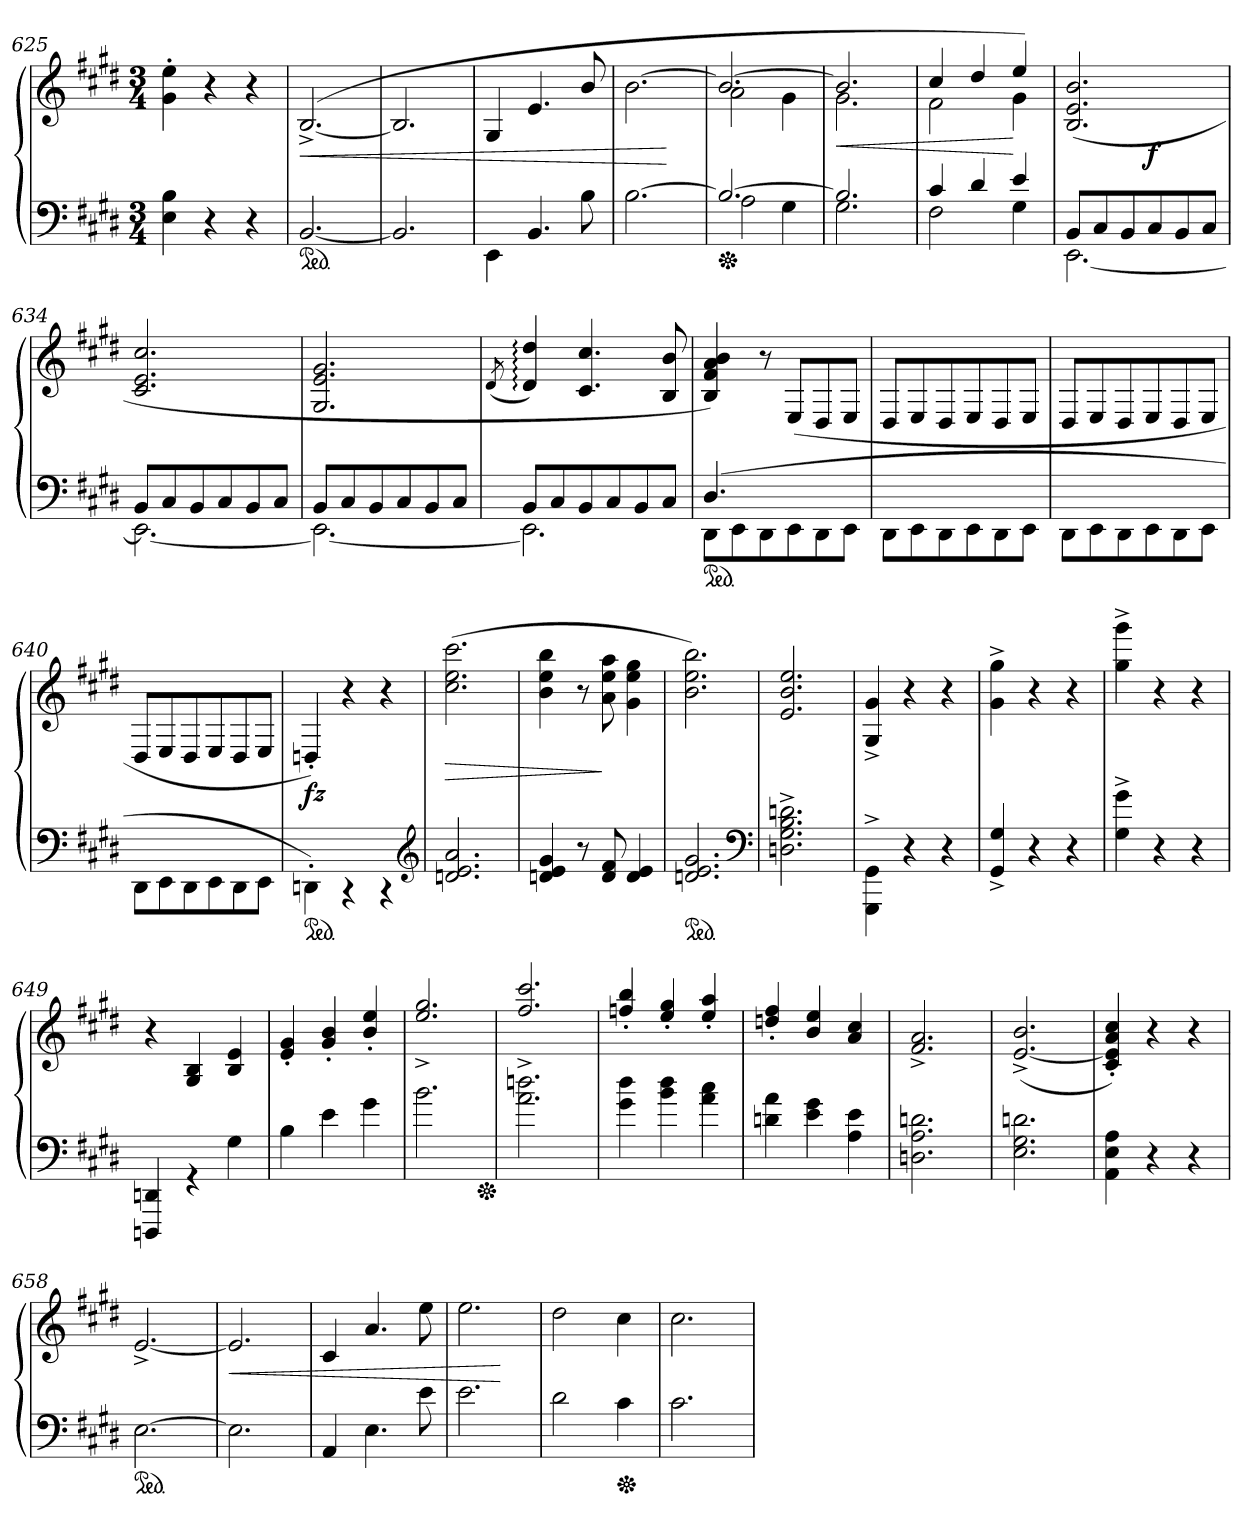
**kern	**kern	**dynam
*part1	*part1	*part1
*staff2	*staff1	*staff1/2
*clefF4	*clefG2	*
*k[f#c#g#d#]	*k[f#c#g#d#]	*
*M3/4	*M3/4	*
=625	=625	=625
4E 4B	4g#'> 4ee'>	.
4r	4r	.
4r	4r	.
=626	=626	=626
*ped	*	*
[2.BB	(>[2.B^<	<
=627	=627	=627
2.BB]	2.B]	.
=628	=628	=628
4EE\	4G#/	.
4.BB/	4.e	.
8B\	8b/	.
=629	=629	=629
[2.B	[2.b	.
.	.	[
=630	=630	=630
*^	*^	*
*Xped	*	*	*	*
2.B_	2A	2.b_	2a	.
.	4G#	.	4g#	.
=631	=631	=631	=631	=631
2.B]	2.G#	2.b]	2.g#	<
=632	=632	=632	=632	=632
4c#	2F#	4cc#	2f#	.
4d#	.	4dd#	.	.
4e	4G#	4ee)	4g#	[
=633	=633	=633	=633	=633
8BBL	[2.EE	(>2.B 2.e 2.b	4.ryy	.
8C#	.	.	.	.
8BB	.	.	.	.
8C#	.	.	4.ryy	f
8BB	.	.	.	.
8C#J	.	.	.	.
*	*	*v	*v	*
=634	=634	=634	=634
8BBL	2.EE_	2.c# 2.e 2.cc#	.
8C#	.	.	.
8BB	.	.	.
8C#	.	.	.
8BB	.	.	.
8C#J	.	.	.
=635	=635	=635	=635
8BBL	2.EE_	2.G# 2.e 2.g#	.
8C#	.	.	.
8BB	.	.	.
8C#	.	.	.
8BB	.	.	.
8C#J	.	.	.
=636	=636	=636	=636
.	.	(8qd#/	.
8BBL	2.EE]	4d#: 4dd#:)	.
8C#	.	.	.
8BB	.	4.c# 4.cc#	.
8C#	.	.	.
8BB	.	.	.
8C#J	.	8B 8b	.
=637	=637	=637	=637
*ped	*	*	*
(<4.D#	8DD#L	4B 4f# 4a 4b)	.
.	8EE	.	.
.	8DD#	8r	.
4ryy	8EE	(>8E/L	.
.	8DD#	8D#/	.
8ryy	8EEJ	8E/J	.
*v	*v	*	*
=638	=638	=638
8DD#\L	8D#/L	.
8EE\	8E/	.
8DD#\	8D#/	.
8EE\	8E/	.
8DD#\	8D#/	.
8EE\J	8E/J	.
=639	=639	=639
8DD#\L	8D#/L	.
8EE\	8E/	.
8DD#\	8D#/	.
8EE\	8E/	.
8DD#\	8D#/	.
8EE\J	8E/J	.
=640	=640	=640
8DD#\L	8D#/L	.
8EE\	8E/	.
8DD#\	8D#/	.
8EE\	8E/	.
8DD#\	8D#/	.
8EE\J	8E/J	.
=641	=641	=641
*ped	*	*
4DDn'<\)	4Dn'>/)	fz
4rCC	4r	.
4rCC	4r	.
*clefG2	*	*
=642	=642	=642
2.dn 2.e 2.a	(>2.cc# 2.ee 2.ccc#	>
=643	=643	=643
4dn 4e 4g#	4b 4ee 4bb	.
8r	8r	.
8d 8f#	8a 8ee 8aa	]
4d 4e	4g# 4ee 4gg#	.
=644	=644	=644
*ped	*	*
2.dn 2.e 2.g#	2.b 2.ee 2.bb)	.
*clefF4	*	*
=645	=645	=645
2.Dn^> 2.G#^> 2.B^> 2.dn^>	2.e 2.b 2.ee	.
=646	=646	=646
4GGG#^<\ 4GG#^<\	4G#^>/ 4g#^>/	.
4r	4r	.
4r	4r	.
=647	=647	=647
4GG#^< 4G#^<	4g#^> 4gg#^>	.
4r	4r	.
4r	4r	.
=648	=648	=648
4G#^> 4g#^>	4gg#^> 4ggg#^>	.
4r	4r	.
4r	4r	.
=649	=649	=649
4DDDn 4DDn	4r	.
4rGG	4G#/ 4B/	.
4G#	4B 4e	.
=650	=650	=650
4B\	4e'>/ 4g#'>/	.
4e\	4g#'>/ 4b'>/	.
4g#\	4b'>/ 4ee'>/	.
=651	=651	=651
2.b\	2.ee^>/ 2.gg#^>/	.
*Xped	*	*
=652	=652	=652
2.a\ 2.ddn\	2.ff#^>/ 2.ccc#^>/	.
=653	=653	=653
4g#\ 4dd#\	4ffn'>/ 4bb'>/	.
4b\ 4dd#\	4ee'>/ 4gg#'>/	.
4a\ 4cc#\	4ee'>/ 4aa'>/	.
=654	=654	=654
4dn\ 4a\	4ddn'>/ 4ff#'>/	.
4e\ 4g#\	4b/ 4ee/	.
4A\ 4e\	4a/ 4cc#/	.
=655	=655	=655
2.Dn 2.A 2.dn	2.f#^> 2.a^>	.
=656	=656	=656
2.E 2.G# 2.dn	(>[2.e^> 2.b^>	.
=657	=657	=657
4AA 4E 4A	4c#' 4e]' 4a' 4cc#')	.
4r	4r	.
4r	4r	.
=658	=658	=658
*ped	*	*
[2.E	[2.e^<	.
=659	=659	=659
2.E]	2.e]	<
=660	=660	=660
4AA/	4c#	.
4.E	4.a	.
8e	8ee\	.
=661	=661	=661
2.e	2.ee	.
.	.	[
=662	=662	=662
2d#	2dd#	.
*Xped	*	*
4c#	4cc#	.
=663	=663	=663
2.c#	2.cc#	.
=	=	=
*-	*-	*-
